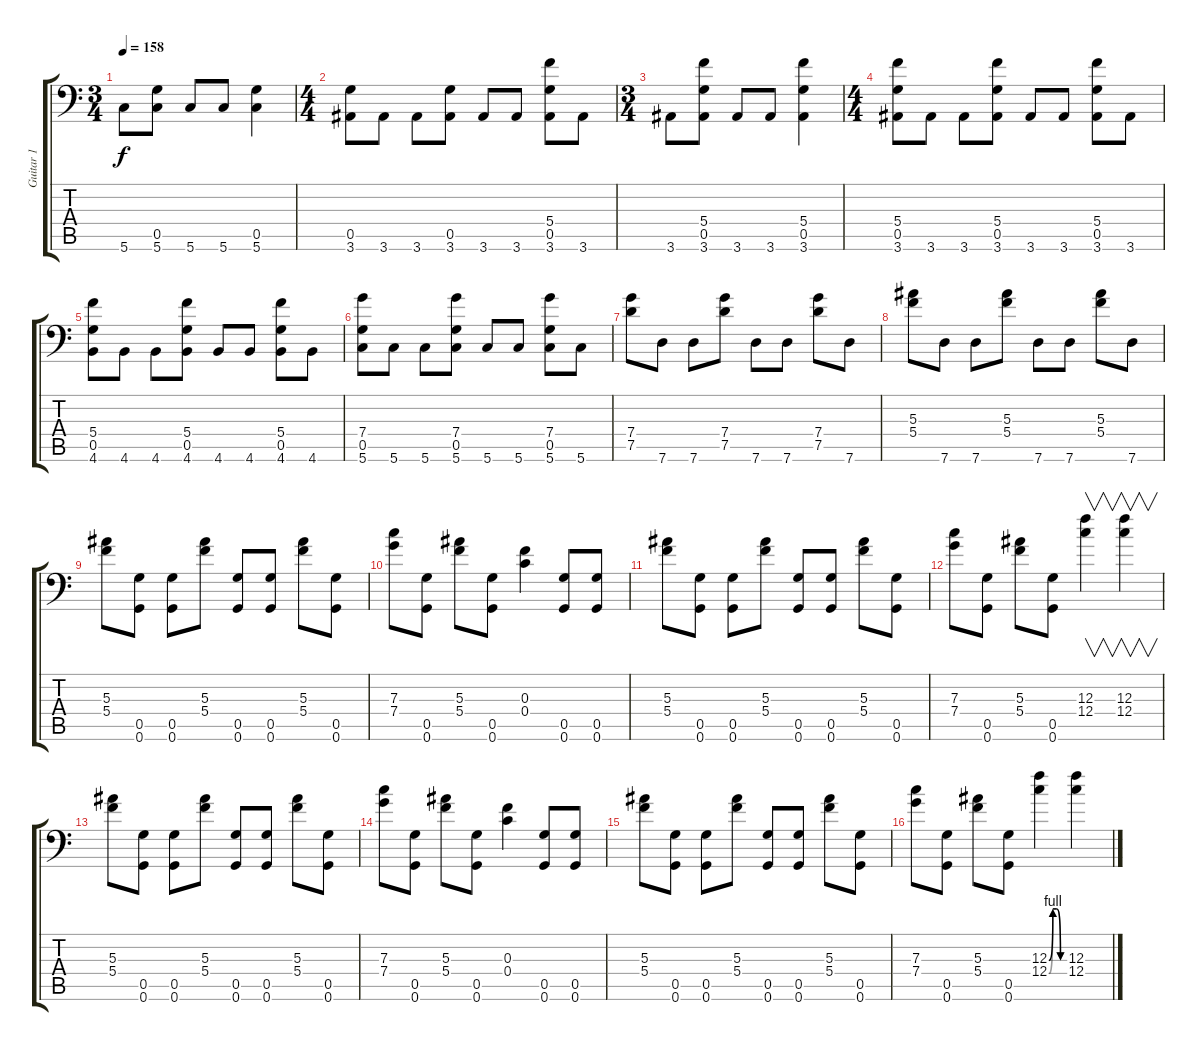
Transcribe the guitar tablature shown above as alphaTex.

\track ("Guitar 1" "Guitar 1") {instrument overdrivenguitar}
\staff {score tabs}
\tuning (D4 A3 F3 C3 G2 G1) {hide}
\ts (3 4)
\tempo 158
\clef f4
\ks c
5.6.8{dy f} (0.5 5.6).8 5.6.8 5.6.8 (0.5 5.6).4 |
\ts (4 4)
(0.5 3.6).8 3.6.8 3.6.8 (0.5 3.6).8 3.6.8 3.6.8 (5.4 0.5 3.6).8 3.6.8 |
\ts (3 4)
3.6.8 (5.4 0.5 3.6).8 3.6.8 3.6.8 (5.4 0.5 3.6).4 |
\ts (4 4)
(5.4 0.5 3.6).8 3.6.8 3.6.8 (5.4 0.5 3.6).8 3.6.8 3.6.8 (5.4 0.5 3.6).8 3.6.8 |
(5.4 0.5 4.6).8 4.6.8 4.6.8 (5.4 0.5 4.6).8 4.6.8 4.6.8 (5.4 0.5 4.6).8 4.6.8 |
(7.4 0.5 5.6).8 5.6.8 5.6.8 (7.4 0.5 5.6).8 5.6.8 5.6.8 (7.4 0.5 5.6).8 5.6.8 |
(7.4 7.5).8 7.6.8 7.6.8 (7.4 7.5).8 7.6.8 7.6.8 (7.4 7.5).8 7.6.8 |
(5.3 5.4).8 7.6.8 7.6.8 (5.3 5.4).8 7.6.8 7.6.8 (5.3 5.4).8 7.6.8 |
(5.3 5.4).8 (0.5 0.6).8 (0.5 0.6).8 (5.3 5.4).8 (0.5 0.6).8 (0.5 0.6).8 (5.3 5.4).8 (0.5 0.6).8 |
(7.3 7.4).8 (0.5 0.6).8 (5.3 5.4).8 (0.5 0.6).8 (0.3 0.4).4 (0.5 0.6).8 (0.5 0.6).8 |
(5.3 5.4).8 (0.5 0.6).8 (0.5 0.6).8 (5.3 5.4).8 (0.5 0.6).8 (0.5 0.6).8 (5.3 5.4).8 (0.5 0.6).8 |
(7.3 7.4).8 (0.5 0.6).8 (5.3 5.4).8 (0.5 0.6).8 (12.3 12.4).4{v} (12.3 12.4).4{v} |
(5.3 5.4).8 (0.5 0.6).8 (0.5 0.6).8 (5.3 5.4).8 (0.5 0.6).8 (0.5 0.6).8 (5.3 5.4).8 (0.5 0.6).8 |
(7.3 7.4).8 (0.5 0.6).8 (5.3 5.4).8 (0.5 0.6).8 (0.3 0.4).4 (0.5 0.6).8 (0.5 0.6).8 |
(5.3 5.4).8 (0.5 0.6).8 (0.5 0.6).8 (5.3 5.4).8 (0.5 0.6).8 (0.5 0.6).8 (5.3 5.4).8 (0.5 0.6).8 |
(7.3 7.4).8 (0.5 0.6).8 (5.3 5.4).8 (0.5 0.6).8 (12.3{be (custom 0 0 15 4 30 4 45 0 60 0)} 12.4{be (custom 0 0 15 4 30 4 45 0 60 0)}).4 (12.3{ss} 12.4{ss}).4
